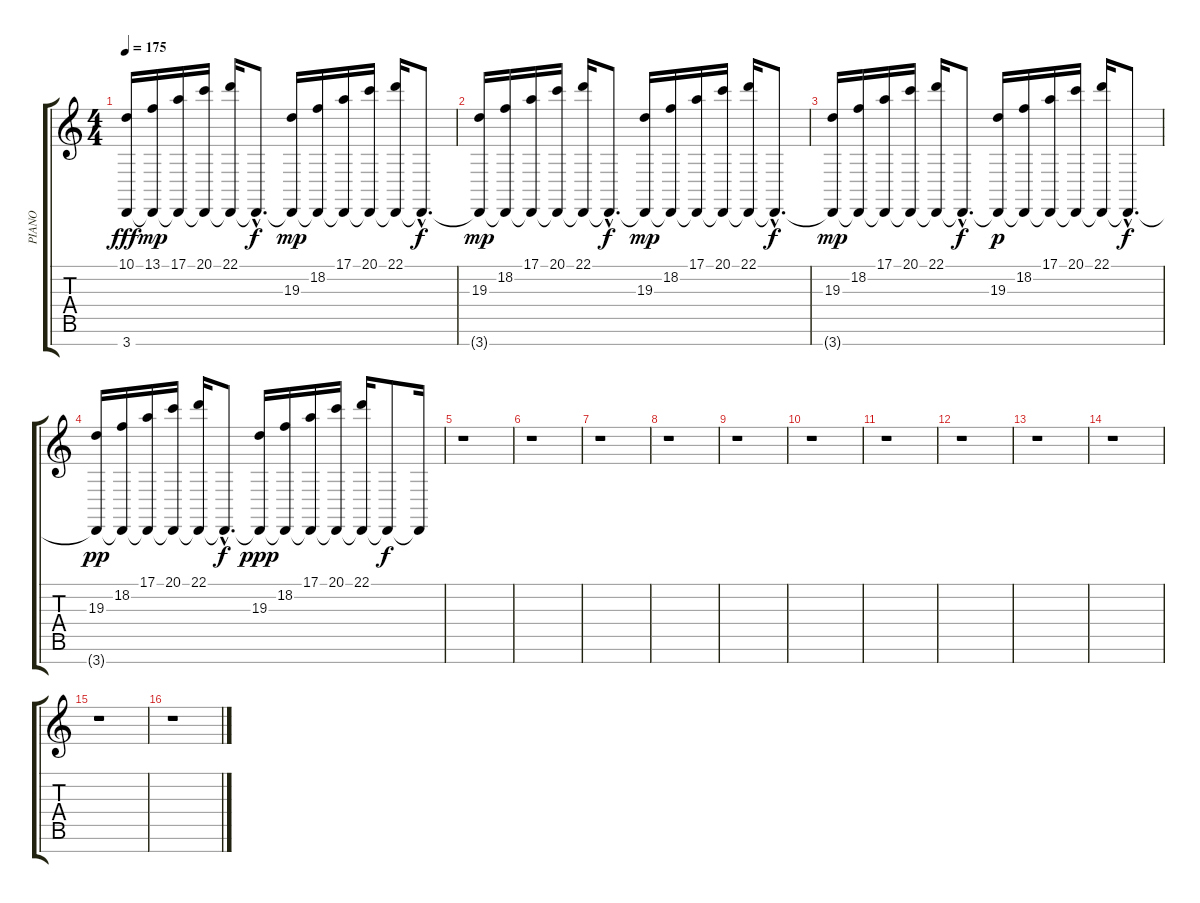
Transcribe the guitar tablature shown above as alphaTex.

\track ("PIANO" "PIANO") {instrument brightacousticpiano}
\staff {score tabs}
\tuning (E4 B3 G3 D3 A2 E2 B1) {hide}
\ts (4 4)
\tempo 175
\clef g2
\ks c
(10.1 3.7).16{dy fff} (13.1 3.7{t}).16{dy mp} (17.1 3.7{t}).16 (20.1 3.7{t}).16 (22.1 3.7{t}).16 3.7{hac t}.8{d dy f} (19.3 3.7{t}).16{dy mp} (18.2 3.7{t}).16 (17.1 3.7{t}).16 (20.1 3.7{t}).16 (22.1 3.7{t}).16 3.7{hac t}.8{d dy f} |
(19.3 3.7{t}).16{dy mp} (18.2 3.7{t}).16 (17.1 3.7{t}).16 (20.1 3.7{t}).16 (22.1 3.7{t}).16 3.7{hac t}.8{d dy f} (19.3 3.7{t}).16{dy mp} (18.2 3.7{t}).16 (17.1 3.7{t}).16 (20.1 3.7{t}).16 (22.1 3.7{t}).16 3.7{hac t}.8{d dy f} |
(19.3 3.7{t}).16{dy mp} (18.2 3.7{t}).16 (17.1 3.7{t}).16 (20.1 3.7{t}).16 (22.1 3.7{t}).16 3.7{hac t}.8{d dy f} (19.3 3.7{t}).16{dy p} (18.2 3.7{t}).16 (17.1 3.7{t}).16 (20.1 3.7{t}).16 (22.1 3.7{t}).16 3.7{hac t}.8{d dy f} |
(19.3 3.7{t}).16{dy pp} (18.2 3.7{t}).16 (17.1 3.7{t}).16 (20.1 3.7{t}).16 (22.1 3.7{t}).16 3.7{hac t}.8{d dy f} (19.3 3.7{t}).16{dy ppp} (18.2 3.7{t}).16 (17.1 3.7{t}).16 (20.1 3.7{t}).16 (22.1 3.7{t}).16 3.7{t}.8{dy f} 3.7{t}.16 |
r.1 |
r.1 |
r.1 |
r.1 |
r.1 |
r.1 |
r.1 |
r.1 |
r.1 |
r.1 |
r.1 |
r.1
